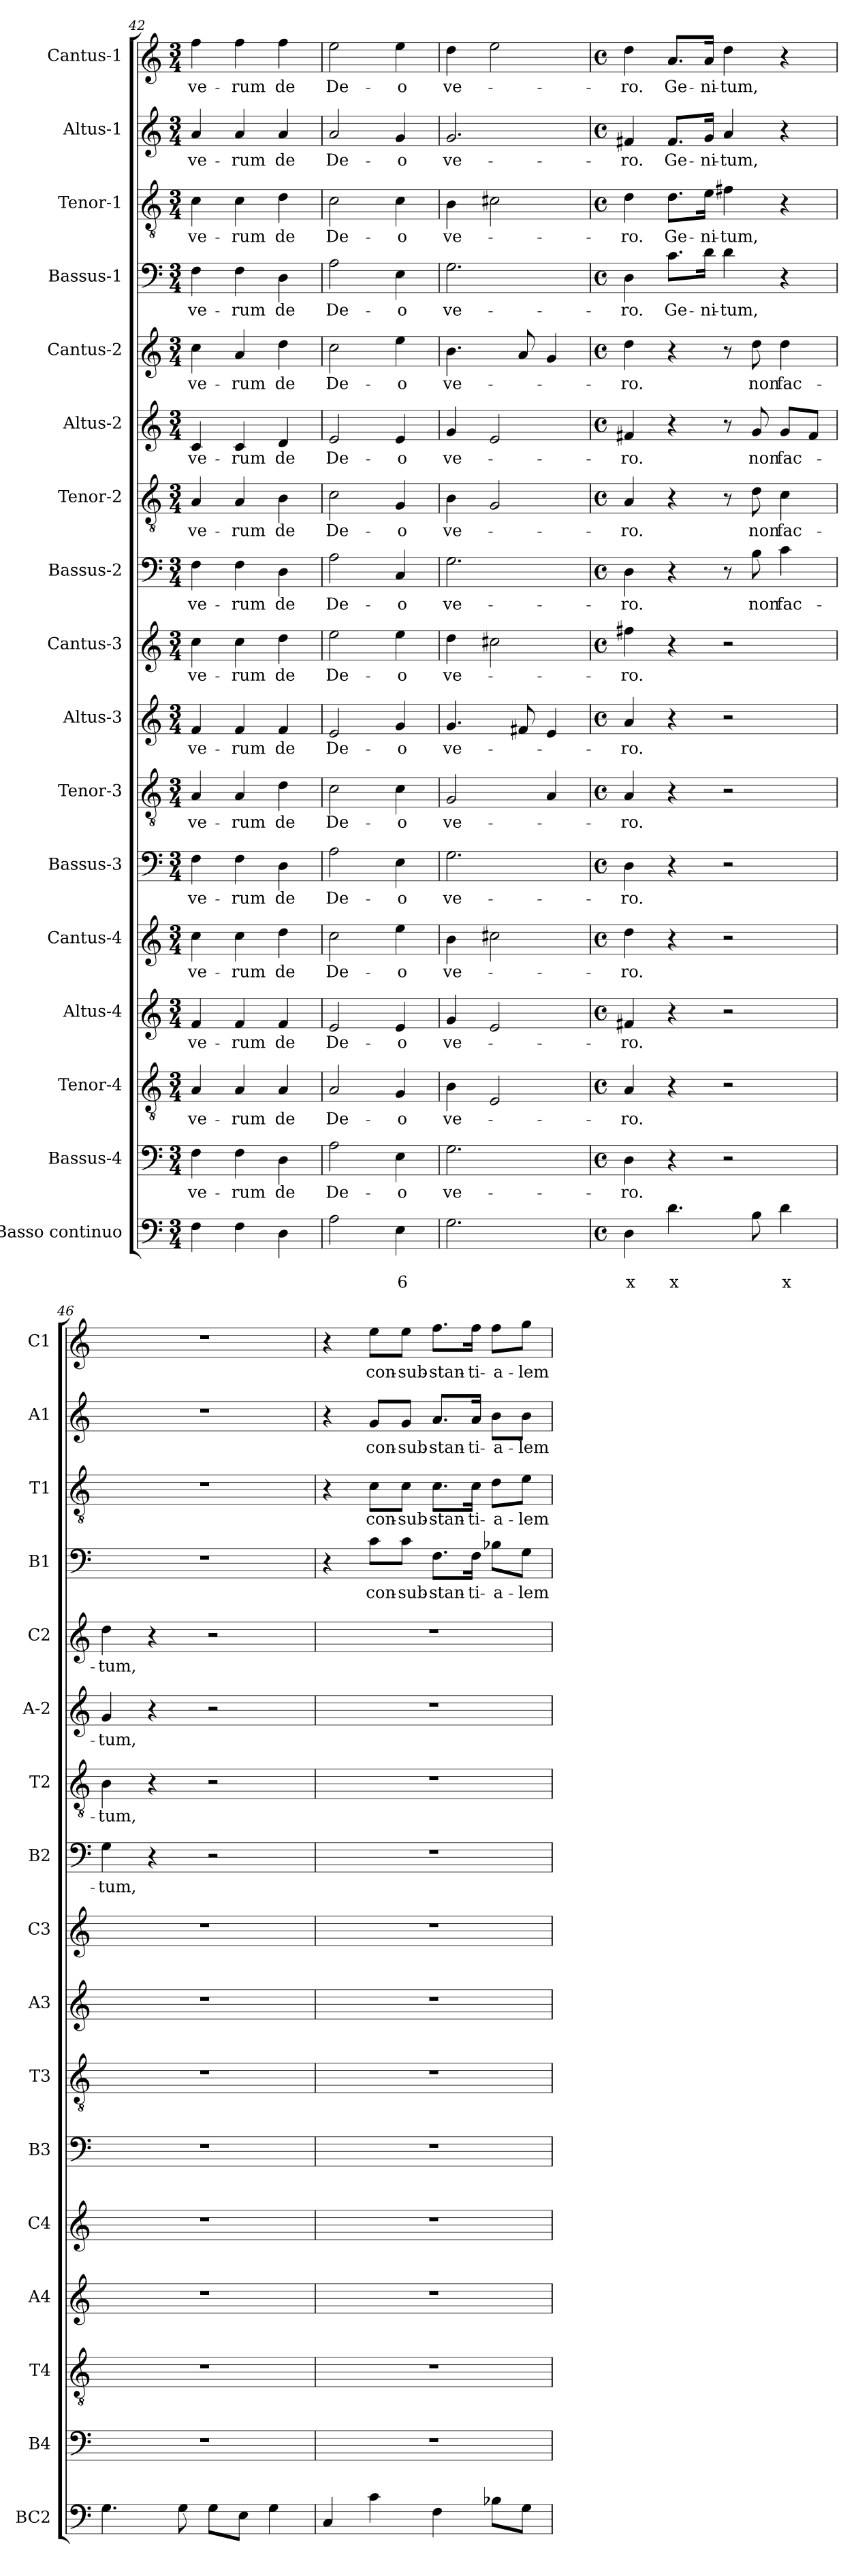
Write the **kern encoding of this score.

**kern	**text	**text	**kern	**text	**kern	**text	**kern	**text	**kern	**text	**kern	**text	**kern	**text	**kern	**text	**kern	**text	**kern	**text	**kern	**text	**kern	**text	**kern	**text	**kern	**text	**kern	**text	**kern	**text	**kern	**text
*part17	*part17	*part17	*part16	*part16	*part15	*part15	*part14	*part14	*part13	*part13	*part12	*part12	*part11	*part11	*part10	*part10	*part9	*part9	*part8	*part8	*part7	*part7	*part6	*part6	*part5	*part5	*part4	*part4	*part3	*part3	*part2	*part2	*part1	*part1
*staff17	*staff17	*staff17	*staff16	*staff16	*staff15	*staff15	*staff14	*staff14	*staff13	*staff13	*staff12	*staff12	*staff11	*staff11	*staff10	*staff10	*staff9	*staff9	*staff8	*staff8	*staff7	*staff7	*staff6	*staff6	*staff5	*staff5	*staff4	*staff4	*staff3	*staff3	*staff2	*staff2	*staff1	*staff1
*I"Basso continuo	*	*	*I"Bassus-4	*	*I"Tenor-4	*	*I"Altus-4	*	*I"Cantus-4	*	*I"Bassus-3	*	*I"Tenor-3	*	*I"Altus-3	*	*I"Cantus-3	*	*I"Bassus-2	*	*I"Tenor-2	*	*I"Altus-2	*	*I"Cantus-2	*	*I"Bassus-1	*	*I"Tenor-1	*	*I"Altus-1	*	*I"Cantus-1	*
*I'BC2	*	*	*I'B4	*	*I'T4	*	*I'A4	*	*I'C4	*	*I'B3	*	*I'T3	*	*I'A3	*	*I'C3	*	*I'B2	*	*I'T2	*	*I'A-2	*	*I'C2	*	*I'B1	*	*I'T1	*	*I'A1	*	*I'C1	*
*clefF4	*	*	*clefF4	*	*clefGv2	*	*clefG2	*	*clefG2	*	*clefF4	*	*clefGv2	*	*clefG2	*	*clefG2	*	*clefF4	*	*clefGv2	*	*clefG2	*	*clefG2	*	*clefF4	*	*clefGv2	*	*clefG2	*	*clefG2	*
*k[]	*	*	*k[]	*	*k[]	*	*k[]	*	*k[]	*	*k[]	*	*k[]	*	*k[]	*	*k[]	*	*k[]	*	*k[]	*	*k[]	*	*k[]	*	*k[]	*	*k[]	*	*k[]	*	*k[]	*
*C:	*	*	*C:	*	*C:	*	*C:	*	*C:	*	*C:	*	*C:	*	*C:	*	*C:	*	*C:	*	*C:	*	*C:	*	*C:	*	*C:	*	*C:	*	*C:	*	*C:	*
*M3/4	*	*	*M3/4	*	*M3/4	*	*M3/4	*	*M3/4	*	*M3/4	*	*M3/4	*	*M3/4	*	*M3/4	*	*M3/4	*	*M3/4	*	*M3/4	*	*M3/4	*	*M3/4	*	*M3/4	*	*M3/4	*	*M3/4	*
=42	=42	=42	=42	=42	=42	=42	=42	=42	=42	=42	=42	=42	=42	=42	=42	=42	=42	=42	=42	=42	=42	=42	=42	=42	=42	=42	=42	=42	=42	=42	=42	=42	=42	=42
!	!	!	!	!LO:LY:b	!	!LO:LY:b	!	!LO:LY:b	!	!LO:LY:b	!	!LO:LY:b	!	!LO:LY:b	!	!LO:LY:b	!	!LO:LY:b	!	!LO:LY:b	!	!LO:LY:b	!	!LO:LY:b	!	!LO:LY:b	!	!LO:LY:b	!	!LO:LY:b	!	!LO:LY:b	!	!LO:LY:b
4F\	.	.	4F\	ve-	4A/	ve-	4f/	ve-	4cc\	ve-	4F\	ve-	4A/	ve-	4f/	ve-	4cc\	ve-	4F\	ve-	4A/	ve-	4c/	ve-	4cc\	ve-	4F\	ve-	4c\	ve-	4a/	ve-	4ff\	ve-
!	!	!	!	!LO:LY:b	!	!LO:LY:b	!	!LO:LY:b	!	!LO:LY:b	!	!LO:LY:b	!	!LO:LY:b	!	!LO:LY:b	!	!LO:LY:b	!	!LO:LY:b	!	!LO:LY:b	!	!LO:LY:b	!	!LO:LY:b	!	!LO:LY:b	!	!LO:LY:b	!	!LO:LY:b	!	!LO:LY:b
4F\	.	.	4F\	-rum	4A/	-rum	4f/	-rum	4cc\	-rum	4F\	-rum	4A/	-rum	4f/	-rum	4cc\	-rum	4F\	-rum	4A/	-rum	4c/	-rum	4a/	-rum	4F\	-rum	4c\	-rum	4a/	-rum	4ff\	-rum
!	!	!	!	!LO:LY:b	!	!LO:LY:b	!	!LO:LY:b	!	!LO:LY:b	!	!LO:LY:b	!	!LO:LY:b	!	!LO:LY:b	!	!LO:LY:b	!	!LO:LY:b	!	!LO:LY:b	!	!LO:LY:b	!	!LO:LY:b	!	!LO:LY:b	!	!LO:LY:b	!	!LO:LY:b	!	!LO:LY:b
4D\	.	.	4D\	de	4A/	de	4f/	de	4dd\	de	4D\	de	4d\	de	4f/	de	4dd\	de	4D\	de	4B\	de	4d/	de	4dd\	de	4D\	de	4d\	de	4a/	de	4ff\	de
=43	=43	=43	=43	=43	=43	=43	=43	=43	=43	=43	=43	=43	=43	=43	=43	=43	=43	=43	=43	=43	=43	=43	=43	=43	=43	=43	=43	=43	=43	=43	=43	=43	=43	=43
!	!	!	!	!LO:LY:b	!	!LO:LY:b	!	!LO:LY:b	!	!LO:LY:b	!	!LO:LY:b	!	!LO:LY:b	!	!LO:LY:b	!	!LO:LY:b	!	!LO:LY:b	!	!LO:LY:b	!	!LO:LY:b	!	!LO:LY:b	!	!LO:LY:b	!	!LO:LY:b	!	!LO:LY:b	!	!LO:LY:b
2A\	.	.	2A\	De-	2A/	De-	2e/	De-	2cc\	De-	2A\	De-	2c\	De-	2e/	De-	2ee\	De-	2A\	De-	2c\	De-	2e/	De-	2cc\	De-	2A\	De-	2c\	De-	2a/	De-	2ee\	De-
!	!	!LO:LY:b	!	!LO:LY:b	!	!LO:LY:b	!	!LO:LY:b	!	!LO:LY:b	!	!LO:LY:b	!	!LO:LY:b	!	!LO:LY:b	!	!LO:LY:b	!	!LO:LY:b	!	!LO:LY:b	!	!LO:LY:b	!	!LO:LY:b	!	!LO:LY:b	!	!LO:LY:b	!	!LO:LY:b	!	!LO:LY:b
4E\	.	6	4E\	-o	4G/	-o	4e/	-o	4ee\	-o	4E\	-o	4c\	-o	4g/	-o	4ee\	-o	4C/	-o	4G/	-o	4e/	-o	4ee\	-o	4E\	-o	4c\	-o	4g/	-o	4ee\	-o
=44	=44	=44	=44	=44	=44	=44	=44	=44	=44	=44	=44	=44	=44	=44	=44	=44	=44	=44	=44	=44	=44	=44	=44	=44	=44	=44	=44	=44	=44	=44	=44	=44	=44	=44
!	!	!	!	!LO:LY:b	!	!LO:LY:b	!	!LO:LY:b	!	!LO:LY:b	!	!LO:LY:b	!	!LO:LY:b	!	!LO:LY:b	!	!LO:LY:b	!	!LO:LY:b	!	!LO:LY:b	!	!LO:LY:b	!	!LO:LY:b	!	!LO:LY:b	!	!LO:LY:b	!	!LO:LY:b	!	!LO:LY:b
2.G\	.	.	2.G\	ve-	4B\	ve-	4g/	ve-	4b\	ve-	2.G\	ve-	2G/	ve-	4.g/	ve-	4dd\	ve-	2.G\	ve-	4B\	ve-	4g/	ve-	4.b\	ve-	2.G\	ve-	4B\	ve-	2.g/	ve-	4dd\	ve-
.	.	.	.	.	2E/	.	2e/	.	2cc#X\	.	.	.	.	.	.	.	2cc#X\	.	.	.	2G/	.	2e/	.	.	.	.	.	2c#X\	.	.	.	2ee\	.
.	.	.	.	.	.	.	.	.	.	.	.	.	.	.	8f#X/	.	.	.	.	.	.	.	.	.	8a/	.	.	.	.	.	.	.	.	.
.	.	.	.	.	.	.	.	.	.	.	.	.	4A/	.	4e/	.	.	.	.	.	.	.	.	.	4g/	.	.	.	.	.	.	.	.	.
!!LO:PB:g=z
=45	=45	=45	=45	=45	=45	=45	=45	=45	=45	=45	=45	=45	=45	=45	=45	=45	=45	=45	=45	=45	=45	=45	=45	=45	=45	=45	=45	=45	=45	=45	=45	=45	=45	=45
*M4/4	*	*	*M4/4	*	*M4/4	*	*M4/4	*	*M4/4	*	*M4/4	*	*M4/4	*	*M4/4	*	*M4/4	*	*M4/4	*	*M4/4	*	*M4/4	*	*M4/4	*	*M4/4	*	*M4/4	*	*M4/4	*	*M4/4	*
*met(c)	*	*	*met(c)	*	*met(c)	*	*met(c)	*	*met(c)	*	*met(c)	*	*met(c)	*	*met(c)	*	*met(c)	*	*met(c)	*	*met(c)	*	*met(c)	*	*met(c)	*	*met(c)	*	*met(c)	*	*met(c)	*	*met(c)	*
!	!	!LO:LY:b	!	!LO:LY:b	!	!LO:LY:b	!	!LO:LY:b	!	!LO:LY:b	!	!LO:LY:b	!	!LO:LY:b	!	!LO:LY:b	!	!LO:LY:b	!	!LO:LY:b	!	!LO:LY:b	!	!LO:LY:b	!	!LO:LY:b	!	!LO:LY:b	!	!LO:LY:b	!	!LO:LY:b	!	!LO:LY:b
4D\	.	x	4D\	-ro.	4A/	-ro.	4f#X/	-ro.	4dd\	-ro.	4D\	-ro.	4A/	-ro.	4a/	-ro.	4ff#X\	-ro.	4D\	-ro.	4A/	-ro.	4f#X/	-ro.	4dd\	-ro.	4D\	-ro.	4d\	-ro.	4f#X/	-ro.	4dd\	-ro.
!	!	!LO:LY:b	!	!	!	!	!	!	!	!	!	!	!	!	!	!	!	!	!	!	!	!	!	!	!	!	!	!LO:LY:b	!	!LO:LY:b	!	!LO:LY:b	!	!LO:LY:b
4.d\	.	x	4r	.	4r	.	4r	.	4r	.	4r	.	4r	.	4r	.	4r	.	4r	.	4r	.	4r	.	4r	.	8.c\L	Ge-	8.d\L	Ge-	8.f#/L	Ge-	8.a/L	Ge-
!	!	!	!	!	!	!	!	!	!	!	!	!	!	!	!	!	!	!	!	!	!	!	!	!	!	!	!	!LO:LY:b	!	!LO:LY:b	!	!LO:LY:b	!	!LO:LY:b
.	.	.	.	.	.	.	.	.	.	.	.	.	.	.	.	.	.	.	.	.	.	.	.	.	.	.	16d\Jk	-ni-	16e\Jk	-ni-	16g/Jk	-ni-	16a/Jk	-ni-
!	!	!	!	!	!	!	!	!	!	!	!	!	!	!	!	!	!	!	!	!	!	!	!	!	!	!	!	!LO:LY:b	!	!LO:LY:b	!	!LO:LY:b	!	!LO:LY:b
.	.	.	2r	.	2r	.	2r	.	2r	.	2r	.	2r	.	2r	.	2r	.	8r	.	8r	.	8r	.	8r	.	4d\	-tum,	4f#X\	-tum,	4a/	-tum,	4dd\	-tum,
!	!	!	!	!	!	!	!	!	!	!	!	!	!	!	!	!	!	!	!	!LO:LY:b	!	!LO:LY:b	!	!LO:LY:b	!	!LO:LY:b	!	!	!	!	!	!	!	!
8B\	.	.	.	.	.	.	.	.	.	.	.	.	.	.	.	.	.	.	8B\	non	8d\	non	8g/	non	8dd\	non	.	.	.	.	.	.	.	.
!	!	!LO:LY:b	!	!	!	!	!	!	!	!	!	!	!	!	!	!	!	!	!	!LO:LY:b	!	!LO:LY:b	!	!LO:LY:b	!	!LO:LY:b	!	!	!	!	!	!	!	!
4d\	.	x	.	.	.	.	.	.	.	.	.	.	.	.	.	.	.	.	4c\	fac-	4c\	fac-	8g/L	fac-	4dd\	fac-	4r	.	4r	.	4r	.	4r	.
.	.	.	.	.	.	.	.	.	.	.	.	.	.	.	.	.	.	.	.	.	.	.	8f#/J	.	.	.	.	.	.	.	.	.	.	.
=46	=46	=46	=46	=46	=46	=46	=46	=46	=46	=46	=46	=46	=46	=46	=46	=46	=46	=46	=46	=46	=46	=46	=46	=46	=46	=46	=46	=46	=46	=46	=46	=46	=46	=46
!	!	!	!	!	!	!	!	!	!	!	!	!	!	!	!	!	!	!	!	!LO:LY:b	!	!LO:LY:b	!	!LO:LY:b	!	!LO:LY:b	!	!	!	!	!	!	!	!
4.G\	.	.	1r	.	1r	.	1r	.	1r	.	1r	.	1r	.	1r	.	1r	.	4G\	-tum,	4B\	-tum,	4g/	-tum,	4dd\	-tum,	1r	.	1r	.	1r	.	1r	.
.	.	.	.	.	.	.	.	.	.	.	.	.	.	.	.	.	.	.	4r	.	4r	.	4r	.	4r	.	.	.	.	.	.	.	.	.
8G\	.	.	.	.	.	.	.	.	.	.	.	.	.	.	.	.	.	.	.	.	.	.	.	.	.	.	.	.	.	.	.	.	.	.
8G\L	.	.	.	.	.	.	.	.	.	.	.	.	.	.	.	.	.	.	2r	.	2r	.	2r	.	2r	.	.	.	.	.	.	.	.	.
8E\J	.	.	.	.	.	.	.	.	.	.	.	.	.	.	.	.	.	.	.	.	.	.	.	.	.	.	.	.	.	.	.	.	.	.
4G\	.	.	.	.	.	.	.	.	.	.	.	.	.	.	.	.	.	.	.	.	.	.	.	.	.	.	.	.	.	.	.	.	.	.
=47	=47	=47	=47	=47	=47	=47	=47	=47	=47	=47	=47	=47	=47	=47	=47	=47	=47	=47	=47	=47	=47	=47	=47	=47	=47	=47	=47	=47	=47	=47	=47	=47	=47	=47
4C/	.	.	1r	.	1r	.	1r	.	1r	.	1r	.	1r	.	1r	.	1r	.	1r	.	1r	.	1r	.	1r	.	4r	.	4r	.	4r	.	4r	.
!	!	!	!	!	!	!	!	!	!	!	!	!	!	!	!	!	!	!	!	!	!	!	!	!	!	!	!	!LO:LY:b	!	!LO:LY:b	!	!LO:LY:b	!	!LO:LY:b
4c\	.	.	.	.	.	.	.	.	.	.	.	.	.	.	.	.	.	.	.	.	.	.	.	.	.	.	8c\L	con-	8c\L	con-	8g/L	con-	8ee\L	con-
!	!	!	!	!	!	!	!	!	!	!	!	!	!	!	!	!	!	!	!	!	!	!	!	!	!	!	!	!LO:LY:b	!	!LO:LY:b	!	!LO:LY:b	!	!LO:LY:b
.	.	.	.	.	.	.	.	.	.	.	.	.	.	.	.	.	.	.	.	.	.	.	.	.	.	.	8c\J	-sub-	8c\J	-sub-	8g/J	-sub-	8ee\J	-sub-
!	!	!	!	!	!	!	!	!	!	!	!	!	!	!	!	!	!	!	!	!	!	!	!	!	!	!	!	!LO:LY:b	!	!LO:LY:b	!	!LO:LY:b	!	!LO:LY:b
4F\	.	.	.	.	.	.	.	.	.	.	.	.	.	.	.	.	.	.	.	.	.	.	.	.	.	.	8.F\L	-stan-	8.c\L	-stan-	8.a/L	-stan-	8.ff\L	-stan-
!	!	!	!	!	!	!	!	!	!	!	!	!	!	!	!	!	!	!	!	!	!	!	!	!	!	!	!	!LO:LY:b	!	!LO:LY:b	!	!LO:LY:b	!	!LO:LY:b
.	.	.	.	.	.	.	.	.	.	.	.	.	.	.	.	.	.	.	.	.	.	.	.	.	.	.	16F\Jk	-ti-	16c\Jk	-ti-	16a/Jk	-ti-	16ff\Jk	-ti-
!	!	!	!	!	!	!	!	!	!	!	!	!	!	!	!	!	!	!	!	!	!	!	!	!	!	!	!	!LO:LY:b	!	!LO:LY:b	!	!LO:LY:b	!	!LO:LY:b
8B-X\L	.	.	.	.	.	.	.	.	.	.	.	.	.	.	.	.	.	.	.	.	.	.	.	.	.	.	8B-X\L	-a-	8d\L	-a-	8b\L	-a-	8ff\L	-a-
!	!	!	!	!	!	!	!	!	!	!	!	!	!	!	!	!	!	!	!	!	!	!	!	!	!	!	!	!LO:LY:b	!	!LO:LY:b	!	!LO:LY:b	!	!LO:LY:b
8G\J	.	.	.	.	.	.	.	.	.	.	.	.	.	.	.	.	.	.	.	.	.	.	.	.	.	.	8G\J	-lem	8e\J	-lem	8b\J	-lem	8gg\J	-lem
=	=	=	=	=	=	=	=	=	=	=	=	=	=	=	=	=	=	=	=	=	=	=	=	=	=	=	=	=	=	=	=	=	=	=
*-	*-	*-	*-	*-	*-	*-	*-	*-	*-	*-	*-	*-	*-	*-	*-	*-	*-	*-	*-	*-	*-	*-	*-	*-	*-	*-	*-	*-	*-	*-	*-	*-	*-	*-
